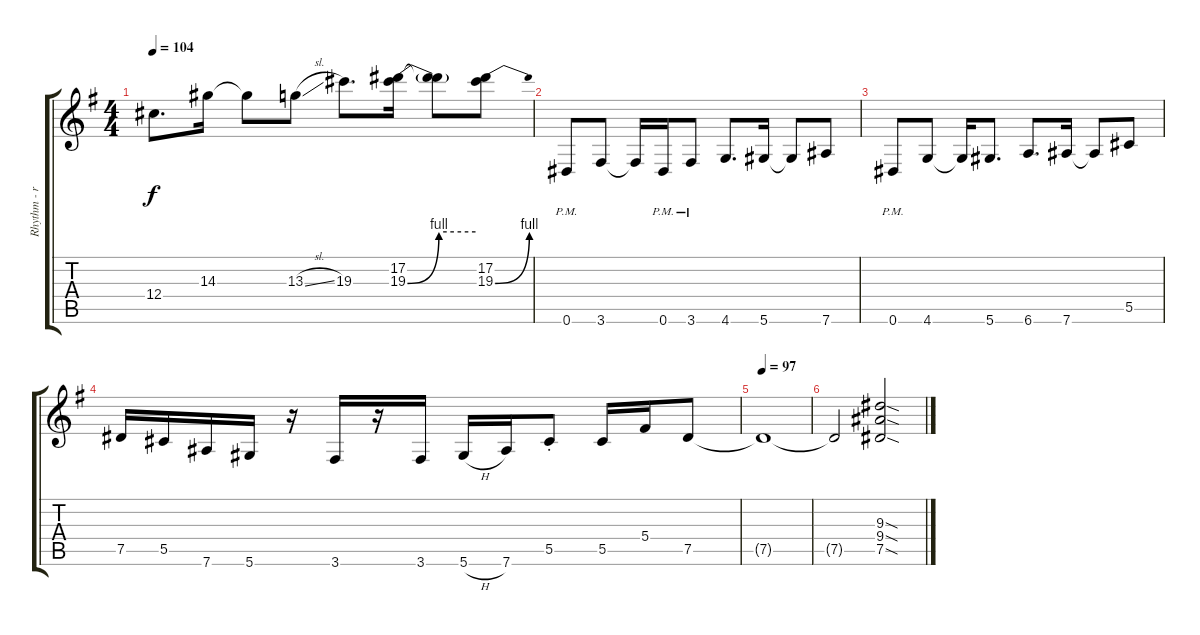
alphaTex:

\track ("Rhythm - right" "Rhythm - r") {instrument distortionguitar}
\staff {score tabs}
\tuning (Eb4 Bb3 Gb3 Db3 Ab2 Eb2) {hide}
\ts (4 4)
\tempo 104
\clef g2
\ks g
12.4.8{d dy f} 14.3.16 14.3{t}.8 13.3{sl}.8 19.3.8{d} (17.2 19.3{be (bend 0 0 60 4)}).16 (17.2{t} 19.3{be (hold 0 4 60 4) t}).8 (17.2 19.3{be (bend 0 0 60 4)}).8 |
0.6{pm}.8 3.6.8 3.6{t}.16 0.6{pm}.16 3.6{pm}.8 4.6.8{d} 5.6.16 5.6{t}.8 7.6.8 |
0.6{pm}.8 4.6.8 4.6{t}.16 5.6.8{d} 6.6.8{d} 7.6.16 7.6{t}.8 5.5.8 |
7.5.16 5.5.16 7.6.16 5.6.16 r.16 3.6.16 r.16 3.6.16 5.6{h}.16 7.6.16 5.5{st}.8 5.5.16 5.4.16 7.5.8 |
\tempo 97
7.5{t}.1 |
7.5{t}.2 (9.3{sod} 9.4{sod} 7.5{sod}).2
